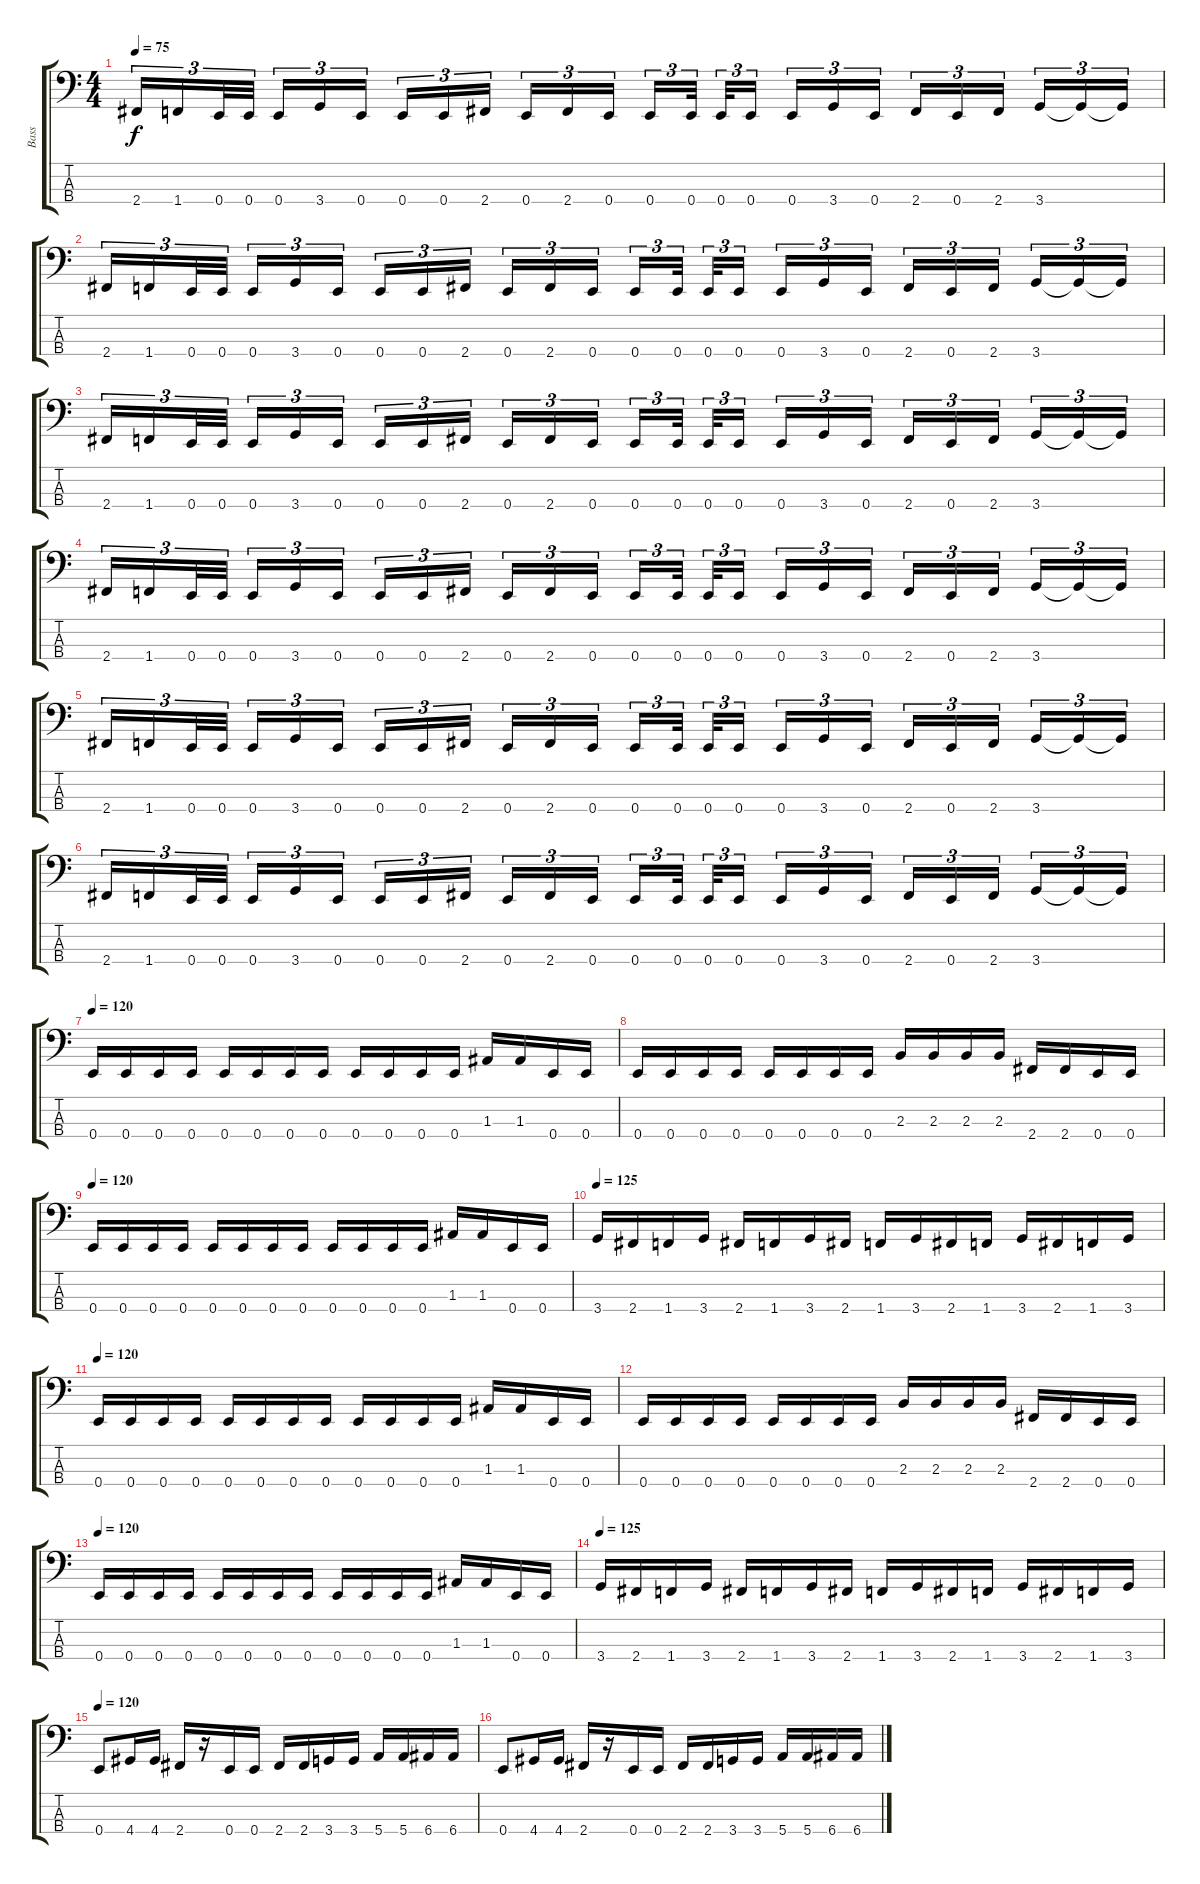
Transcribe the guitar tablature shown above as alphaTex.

\track ("Bass" "Bass") {instrument electricbassfinger}
\staff {score tabs}
\tuning (G2 D2 A1 E1) {hide}
\ts (4 4)
\tempo 75
\clef f4
\ks c
2.4.16{tu (3 2) dy f instrument electricbassfinger} 1.4.16{tu (3 2)} 0.4.32{tu (3 2)} 0.4.32{tu (3 2)} 0.4.16{tu (3 2)} 3.4.16{tu (3 2)} 0.4.16{tu (3 2)} 0.4.16{tu (3 2)} 0.4.16{tu (3 2)} 2.4.16{tu (3 2)} 0.4.16{tu (3 2)} 2.4.16{tu (3 2)} 0.4.16{tu (3 2)} 0.4.16{tu (3 2)} 0.4.32{tu (3 2)} 0.4.32{tu (3 2)} 0.4.16{tu (3 2)} 0.4.16{tu (3 2)} 3.4.16{tu (3 2)} 0.4.16{tu (3 2)} 2.4.16{tu (3 2)} 0.4.16{tu (3 2)} 2.4.16{tu (3 2)} 3.4.16{tu (3 2)} 3.4{t}.16{tu (3 2)} 3.4{t}.16{tu (3 2)} |
2.4.16{tu (3 2)} 1.4.16{tu (3 2)} 0.4.32{tu (3 2)} 0.4.32{tu (3 2)} 0.4.16{tu (3 2)} 3.4.16{tu (3 2)} 0.4.16{tu (3 2)} 0.4.16{tu (3 2)} 0.4.16{tu (3 2)} 2.4.16{tu (3 2)} 0.4.16{tu (3 2)} 2.4.16{tu (3 2)} 0.4.16{tu (3 2)} 0.4.16{tu (3 2)} 0.4.32{tu (3 2)} 0.4.32{tu (3 2)} 0.4.16{tu (3 2)} 0.4.16{tu (3 2)} 3.4.16{tu (3 2)} 0.4.16{tu (3 2)} 2.4.16{tu (3 2)} 0.4.16{tu (3 2)} 2.4.16{tu (3 2)} 3.4.16{tu (3 2)} 3.4{t}.16{tu (3 2)} 3.4{t}.16{tu (3 2)} |
2.4.16{tu (3 2)} 1.4.16{tu (3 2)} 0.4.32{tu (3 2)} 0.4.32{tu (3 2)} 0.4.16{tu (3 2)} 3.4.16{tu (3 2)} 0.4.16{tu (3 2)} 0.4.16{tu (3 2)} 0.4.16{tu (3 2)} 2.4.16{tu (3 2)} 0.4.16{tu (3 2)} 2.4.16{tu (3 2)} 0.4.16{tu (3 2)} 0.4.16{tu (3 2)} 0.4.32{tu (3 2)} 0.4.32{tu (3 2)} 0.4.16{tu (3 2)} 0.4.16{tu (3 2)} 3.4.16{tu (3 2)} 0.4.16{tu (3 2)} 2.4.16{tu (3 2)} 0.4.16{tu (3 2)} 2.4.16{tu (3 2)} 3.4.16{tu (3 2)} 3.4{t}.16{tu (3 2)} 3.4{t}.16{tu (3 2)} |
2.4.16{tu (3 2)} 1.4.16{tu (3 2)} 0.4.32{tu (3 2)} 0.4.32{tu (3 2)} 0.4.16{tu (3 2)} 3.4.16{tu (3 2)} 0.4.16{tu (3 2)} 0.4.16{tu (3 2)} 0.4.16{tu (3 2)} 2.4.16{tu (3 2)} 0.4.16{tu (3 2)} 2.4.16{tu (3 2)} 0.4.16{tu (3 2)} 0.4.16{tu (3 2)} 0.4.32{tu (3 2)} 0.4.32{tu (3 2)} 0.4.16{tu (3 2)} 0.4.16{tu (3 2)} 3.4.16{tu (3 2)} 0.4.16{tu (3 2)} 2.4.16{tu (3 2)} 0.4.16{tu (3 2)} 2.4.16{tu (3 2)} 3.4.16{tu (3 2)} 3.4{t}.16{tu (3 2)} 3.4{t}.16{tu (3 2)} |
2.4.16{tu (3 2)} 1.4.16{tu (3 2)} 0.4.32{tu (3 2)} 0.4.32{tu (3 2)} 0.4.16{tu (3 2)} 3.4.16{tu (3 2)} 0.4.16{tu (3 2)} 0.4.16{tu (3 2)} 0.4.16{tu (3 2)} 2.4.16{tu (3 2)} 0.4.16{tu (3 2)} 2.4.16{tu (3 2)} 0.4.16{tu (3 2)} 0.4.16{tu (3 2)} 0.4.32{tu (3 2)} 0.4.32{tu (3 2)} 0.4.16{tu (3 2)} 0.4.16{tu (3 2)} 3.4.16{tu (3 2)} 0.4.16{tu (3 2)} 2.4.16{tu (3 2)} 0.4.16{tu (3 2)} 2.4.16{tu (3 2)} 3.4.16{tu (3 2)} 3.4{t}.16{tu (3 2)} 3.4{t}.16{tu (3 2)} |
2.4.16{tu (3 2)} 1.4.16{tu (3 2)} 0.4.32{tu (3 2)} 0.4.32{tu (3 2)} 0.4.16{tu (3 2)} 3.4.16{tu (3 2)} 0.4.16{tu (3 2)} 0.4.16{tu (3 2)} 0.4.16{tu (3 2)} 2.4.16{tu (3 2)} 0.4.16{tu (3 2)} 2.4.16{tu (3 2)} 0.4.16{tu (3 2)} 0.4.16{tu (3 2)} 0.4.32{tu (3 2)} 0.4.32{tu (3 2)} 0.4.16{tu (3 2)} 0.4.16{tu (3 2)} 3.4.16{tu (3 2)} 0.4.16{tu (3 2)} 2.4.16{tu (3 2)} 0.4.16{tu (3 2)} 2.4.16{tu (3 2)} 3.4.16{tu (3 2)} 3.4{t}.16{tu (3 2)} 3.4{t}.16{tu (3 2)} |
\tempo 120
0.4.16 0.4.16 0.4.16 0.4.16 0.4.16 0.4.16 0.4.16 0.4.16 0.4.16 0.4.16 0.4.16 0.4.16 1.3.16 1.3.16 0.4.16 0.4.16 |
0.4.16 0.4.16 0.4.16 0.4.16 0.4.16 0.4.16 0.4.16 0.4.16 2.3.16 2.3.16 2.3.16 2.3.16 2.4.16 2.4.16 0.4.16 0.4.16 |
\tempo 120
0.4.16 0.4.16 0.4.16 0.4.16 0.4.16 0.4.16 0.4.16 0.4.16 0.4.16 0.4.16 0.4.16 0.4.16 1.3.16 1.3.16 0.4.16 0.4.16 |
\tempo 125
3.4.16 2.4.16 1.4.16 3.4.16 2.4.16 1.4.16 3.4.16 2.4.16 1.4.16 3.4.16 2.4.16 1.4.16 3.4.16 2.4.16 1.4.16 3.4.16 |
\tempo 120
0.4.16 0.4.16 0.4.16 0.4.16 0.4.16 0.4.16 0.4.16 0.4.16 0.4.16 0.4.16 0.4.16 0.4.16 1.3.16 1.3.16 0.4.16 0.4.16 |
0.4.16 0.4.16 0.4.16 0.4.16 0.4.16 0.4.16 0.4.16 0.4.16 2.3.16 2.3.16 2.3.16 2.3.16 2.4.16 2.4.16 0.4.16 0.4.16 |
\tempo 120
0.4.16 0.4.16 0.4.16 0.4.16 0.4.16 0.4.16 0.4.16 0.4.16 0.4.16 0.4.16 0.4.16 0.4.16 1.3.16 1.3.16 0.4.16 0.4.16 |
\tempo 125
3.4.16 2.4.16 1.4.16 3.4.16 2.4.16 1.4.16 3.4.16 2.4.16 1.4.16 3.4.16 2.4.16 1.4.16 3.4.16 2.4.16 1.4.16 3.4.16 |
\tempo 120
0.4.8 4.4.16 4.4.16 2.4.16 r.16 0.4.16 0.4.16 2.4.16 2.4.16 3.4.16 3.4.16 5.4.16 5.4.16 6.4.16 6.4.16 |
0.4.8 4.4.16 4.4.16 2.4.16 r.16 0.4.16 0.4.16 2.4.16 2.4.16 3.4.16 3.4.16 5.4.16 5.4.16 6.4.16 6.4.16
